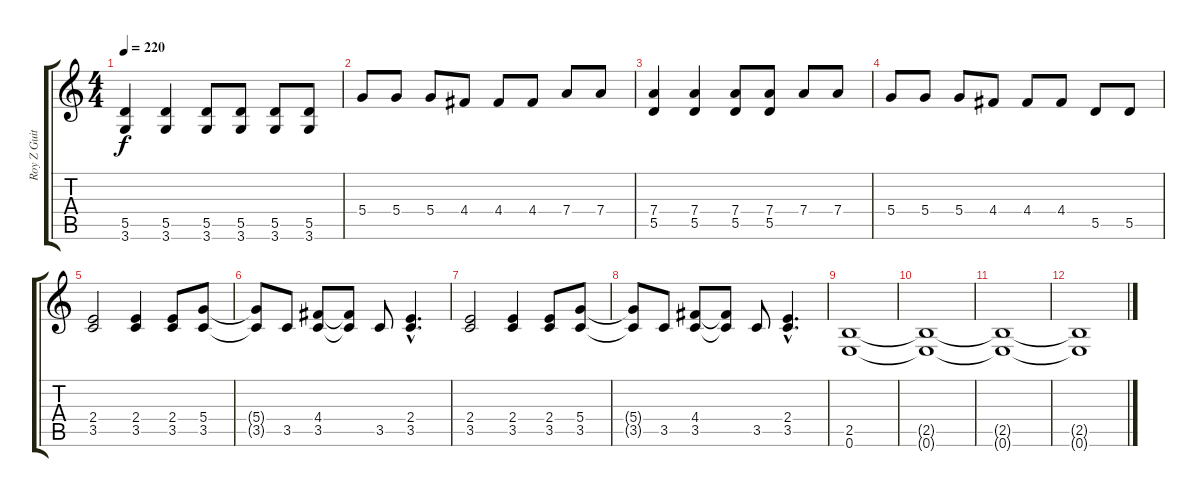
\track ("Roy Z Guitar 02" "Roy Z Guit") {instrument distortionguitar}
\staff {score tabs}
\tuning (E4 B3 G3 D3 A2 E2) {hide}
\ts (4 4)
\tempo 220
\clef g2
\ks c
(5.5 3.6).4{dy f} (5.5 3.6).4 (5.5 3.6).8 (5.5 3.6).8 (5.5 3.6).8 (5.5 3.6).8 |
5.4.8 5.4.8 5.4.8 4.4.8 4.4.8 4.4.8 7.4.8 7.4.8 |
(7.4 5.5).4 (7.4 5.5).4 (7.4 5.5).8 (7.4 5.5).8 7.4.8 7.4.8 |
5.4.8 5.4.8 5.4.8 4.4.8 4.4.8 4.4.8 5.5.8 5.5.8 |
(2.4 3.5).2 (2.4 3.5).4 (2.4 3.5).8 (5.4 3.5).8 |
(5.4{t} 3.5{t}).8 3.5.8 (4.4 3.5).8 (4.4{t} 3.5{t}).8 3.5.8 (2.4{hac} 3.5{hac}).4{d} |
(2.4 3.5).2 (2.4 3.5).4 (2.4 3.5).8 (5.4 3.5).8 |
(5.4{t} 3.5{t}).8 3.5.8 (4.4 3.5).8 (4.4{t} 3.5{t}).8 3.5.8 (2.4{hac} 3.5{hac}).4{d} |
(2.5 0.6).1{txt ""} |
(2.5{t} 0.6{t}).1 |
(2.5{t} 0.6{t}).1 |
(2.5{t} 0.6{t}).1
